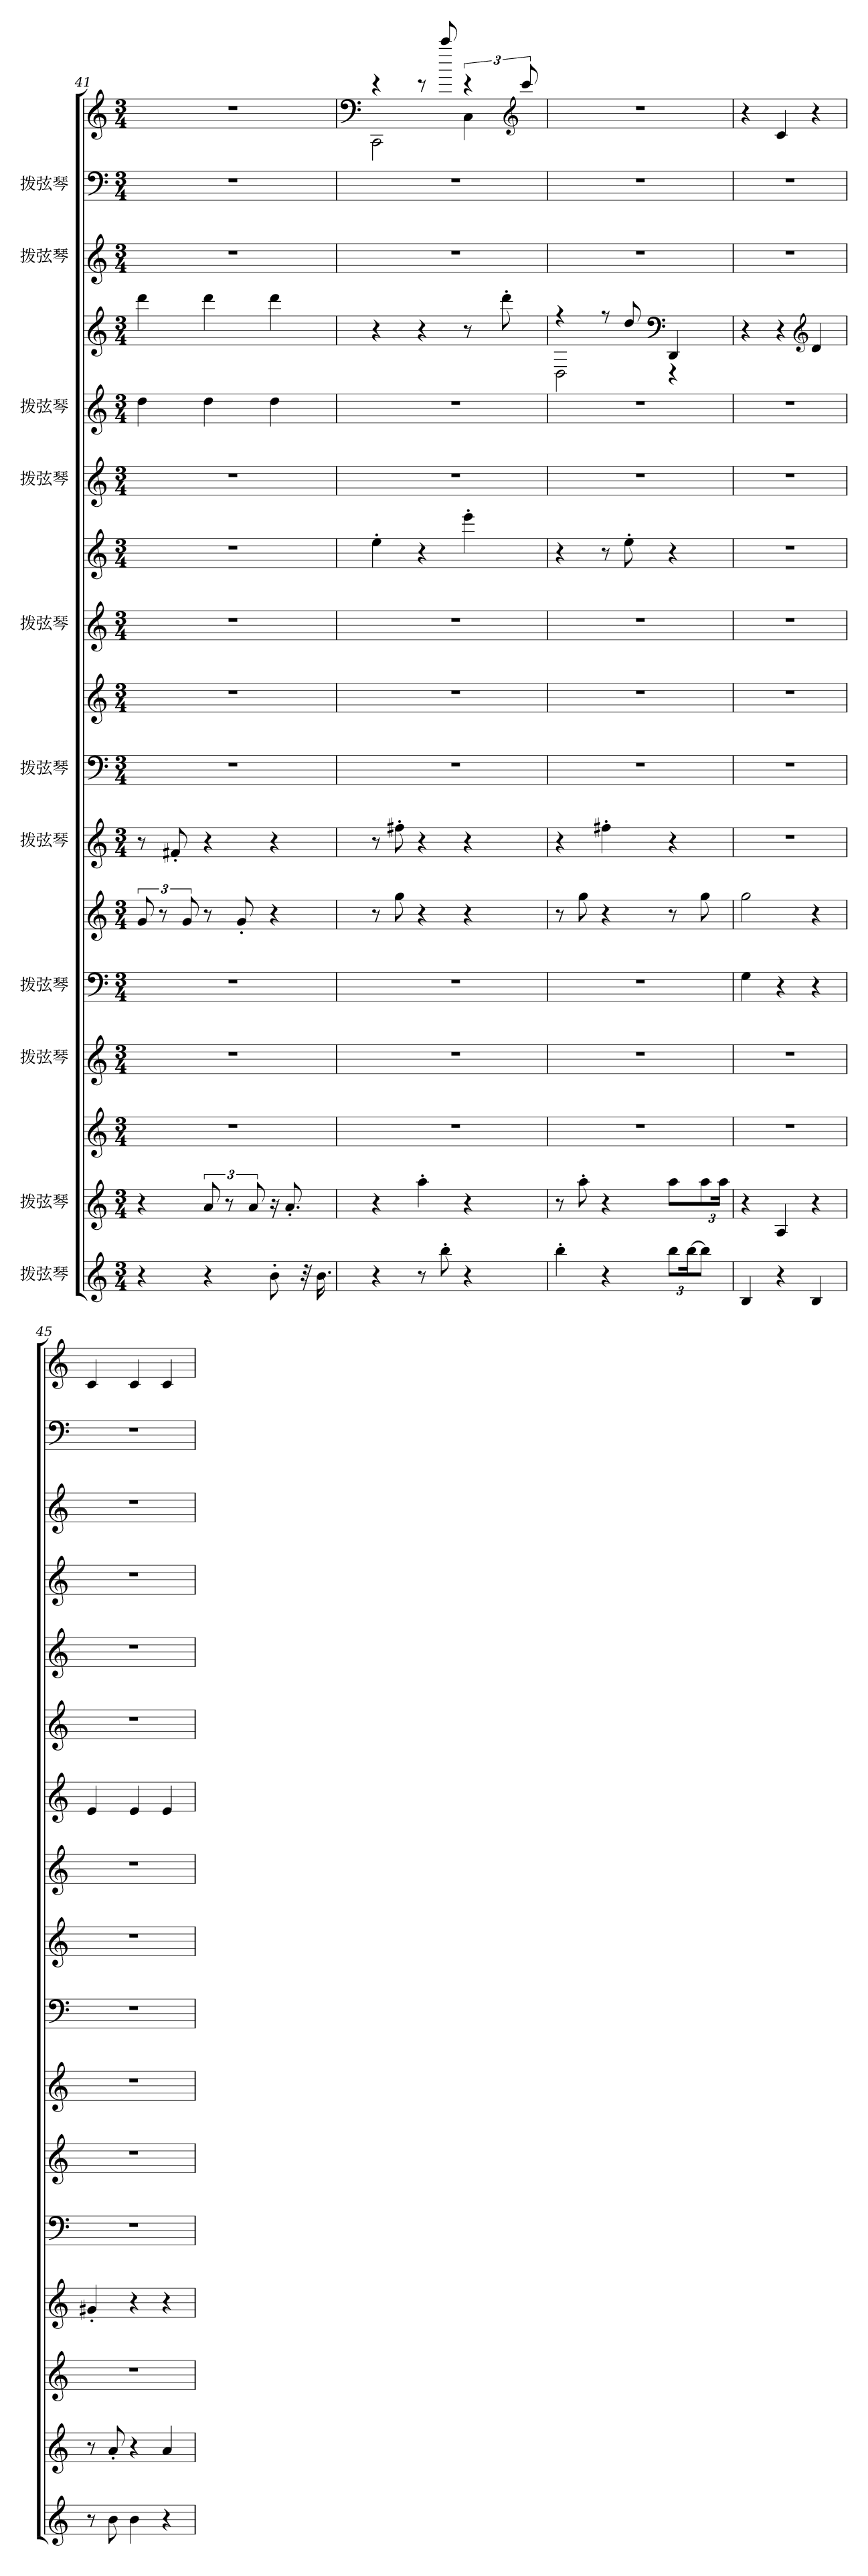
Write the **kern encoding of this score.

**kern	**kern	**kern	**kern	**kern	**kern	**kern	**kern	**kern	**kern	**kern	**kern	**kern	**kern	**kern	**kern	**kern
*part11	*part10	*part10	*part9	*part8	*part8	*part7	*part6	*part6	*part5	*part5	*part4	*part3	*part3	*part2	*part1	*part1
*staff17	*staff16	*staff15	*staff14	*staff13	*staff12	*staff11	*staff10	*staff9	*staff8	*staff7	*staff6	*staff5	*staff4	*staff3	*staff2	*staff1
*I"拨弦琴	*I"拨弦琴	*	*I"拨弦琴	*I"拨弦琴	*	*I"拨弦琴	*I"拨弦琴	*	*I"拨弦琴	*	*I"拨弦琴	*I"拨弦琴	*	*I"拨弦琴	*I"拨弦琴	*
*clefG2	*clefG2	*clefG2	*clefG2	*clefF4	*clefG2	*clefG2	*clefF4	*clefG2	*clefG2	*clefG2	*clefG2	*clefG2	*clefG2	*clefG2	*clefF4	*clefG2
*k[]	*k[]	*k[]	*k[]	*k[]	*k[]	*k[]	*k[]	*k[]	*k[]	*k[]	*k[]	*k[]	*k[]	*k[]	*k[]	*k[]
*M3/4	*M3/4	*M3/4	*M3/4	*M3/4	*M3/4	*M3/4	*M3/4	*M3/4	*M3/4	*M3/4	*M3/4	*M3/4	*M3/4	*M3/4	*M3/4	*M3/4
=41	=41	=41	=41	=41	=41	=41	=41	=41	=41	=41	=41	=41	=41	=41	=41	=41
4r	4r	2.r	2.r	2.r	12g/	8r	2.r	2.r	2.r	2.r	2.r	4dd\	4ddd\	2.r	2.r	2.r
.	.	.	.	.	12r	.	.	.	.	.	.	.	.	.	.	.
.	.	.	.	.	.	8f#X'/	.	.	.	.	.	.	.	.	.	.
.	.	.	.	.	12g/	.	.	.	.	.	.	.	.	.	.	.
4r	12a/	.	.	.	8r	4r	.	.	.	.	.	4dd\	4ddd\	.	.	.
.	12r	.	.	.	.	.	.	.	.	.	.	.	.	.	.	.
.	.	.	.	.	8g'/	.	.	.	.	.	.	.	.	.	.	.
.	12a/	.	.	.	.	.	.	.	.	.	.	.	.	.	.	.
8b'\	16r	.	.	.	4r	4r	.	.	.	.	.	4dd\	4ddd\	.	.	.
.	8.a'/	.	.	.	.	.	.	.	.	.	.	.	.	.	.	.
32r	.	.	.	.	.	.	.	.	.	.	.	.	.	.	.	.
16.b\	.	.	.	.	.	.	.	.	.	.	.	.	.	.	.	.
=42	=42	=42	=42	=42	=42	=42	=42	=42	=42	=42	=42	=42	=42	=42	=42	=42
*	*	*	*	*	*	*	*	*	*	*	*	*	*	*	*	*clefF4
*	*	*	*	*	*	*	*	*	*	*	*	*	*	*	*	*^
4r	4r	2.r	2.r	2.r	8r	8r	2.r	2.r	2.r	4ee'\	2.r	2.r	4r	2.r	2.r	4r	2CC\
.	.	.	.	.	8gg\	8ff#X'\	.	.	.	.	.	.	.	.	.	.	.
8r	4aa'\	.	.	.	4r	4r	.	.	.	4r	.	.	4r	.	.	8r	.
8bb'\	.	.	.	.	.	.	.	.	.	.	.	.	.	.	.	8ccc/	.
4r	4r	.	.	.	4r	4r	.	.	.	4eee'\	.	.	8r	.	.	6r	4C\
.	.	.	.	.	.	.	.	.	.	.	.	.	8ddd'\	.	.	.	.
*	*	*	*	*	*	*	*	*	*	*	*	*	*	*	*	*clefG2	*
.	.	.	.	.	.	.	.	.	.	.	.	.	.	.	.	12ccc/	.
*	*	*	*	*	*	*	*	*	*	*	*	*	*	*	*	*v	*v
!!LO:PB:g=z
=43	=43	=43	=43	=43	=43	=43	=43	=43	=43	=43	=43	=43	=43	=43	=43	=43
*	*	*	*	*	*	*	*	*	*	*	*	*	*^	*	*	*
4bb'\	8r	2.r	2.r	2.r	8r	4r	2.r	2.r	2.r	4r	2.r	2.r	4r	2D\	2.r	2.r	2.r
.	8aa'\	.	.	.	8gg\	.	.	.	.	.	.	.	.	.	.	.	.
4r	4r	.	.	.	4r	4ff#X'\	.	.	.	8r	.	.	8r	.	.	.	.
.	.	.	.	.	.	.	.	.	.	8ee'\	.	.	8dd/	.	.	.	.
*	*	*	*	*	*	*	*	*	*	*	*	*	*clefF4	*	*	*	*
*Xbrackettup	*	*	*	*	*	*	*	*	*	*	*	*	*	*	*	*	*
12bb\L	8aa\L	.	.	.	8r	4r	.	.	.	4r	.	.	4DD/	4r	.	.	.
[24bb\K	.	.	.	.	.	.	.	.	.	.	.	.	.	.	.	.	.
*	*Xbrackettup	*	*	*	*	*	*	*	*	*	*	*	*	*	*	*	*
8bb\J]	12aa\	.	.	.	8gg\	.	.	.	.	.	.	.	.	.	.	.	.
.	24aa\Jk	.	.	.	.	.	.	.	.	.	.	.	.	.	.	.	.
*	*	*	*	*	*	*	*	*	*	*	*	*	*v	*v	*	*	*
=44	=44	=44	=44	=44	=44	=44	=44	=44	=44	=44	=44	=44	=44	=44	=44	=44
4B/	4r	2.r	2.r	4G\	2gg\	2.r	2.r	2.r	2.r	2.r	2.r	2.r	4r	2.r	2.r	4r
4r	4A/	.	.	4r	.	.	.	.	.	.	.	.	4r	.	.	4c/
*	*	*	*	*	*	*	*	*	*	*	*	*	*clefG2	*	*	*
4B/	4r	.	.	4r	4r	.	.	.	.	.	.	.	4d/	.	.	4r
=45	=45	=45	=45	=45	=45	=45	=45	=45	=45	=45	=45	=45	=45	=45	=45	=45
8r	8r	2.r	4g#X'/	2.r	2.r	2.r	2.r	2.r	2.r	4e/	2.r	2.r	2.r	2.r	2.r	4c/
8b\	8a'/	.	.	.	.	.	.	.	.	.	.	.	.	.	.	.
4b\	4r	.	4r	.	.	.	.	.	.	4e/	.	.	.	.	.	4c/
4r	4a/	.	4r	.	.	.	.	.	.	4e/	.	.	.	.	.	4c/
=	=	=	=	=	=	=	=	=	=	=	=	=	=	=	=	=
*-	*-	*-	*-	*-	*-	*-	*-	*-	*-	*-	*-	*-	*-	*-	*-	*-
